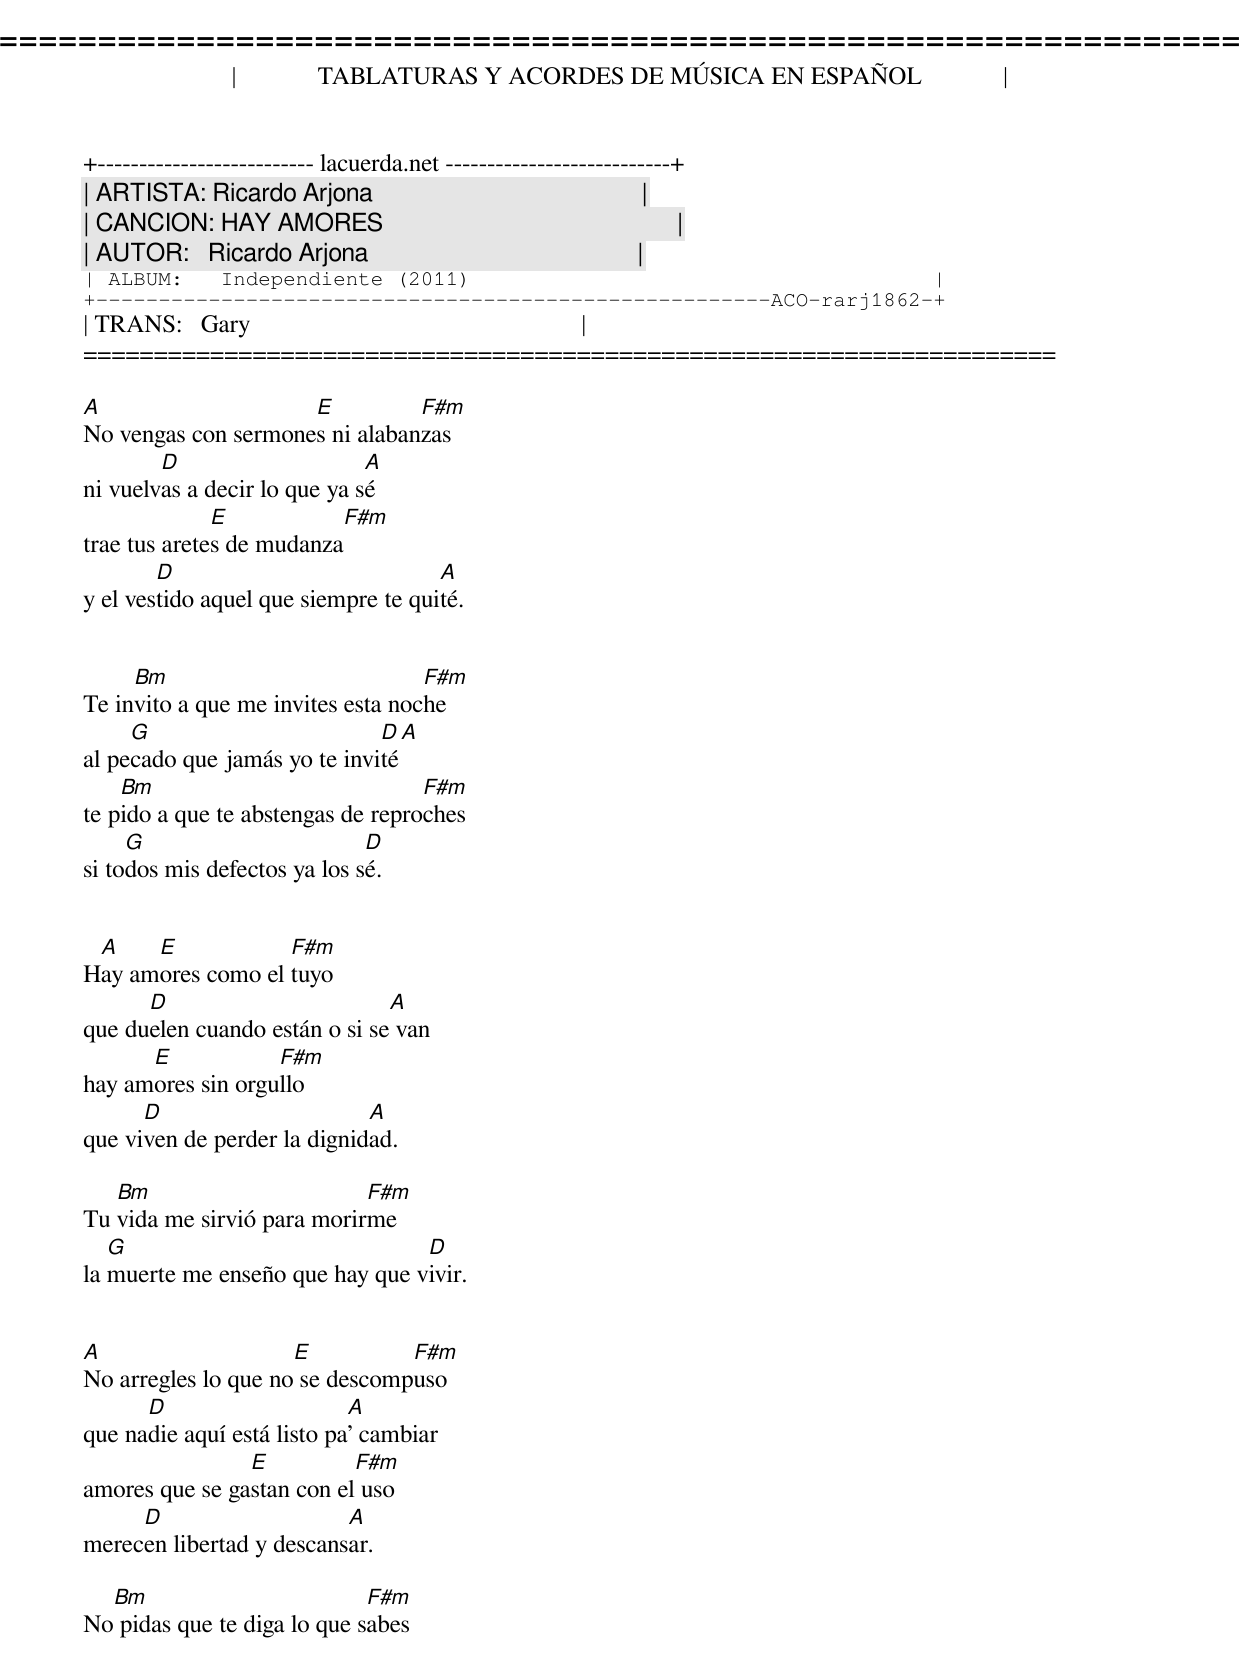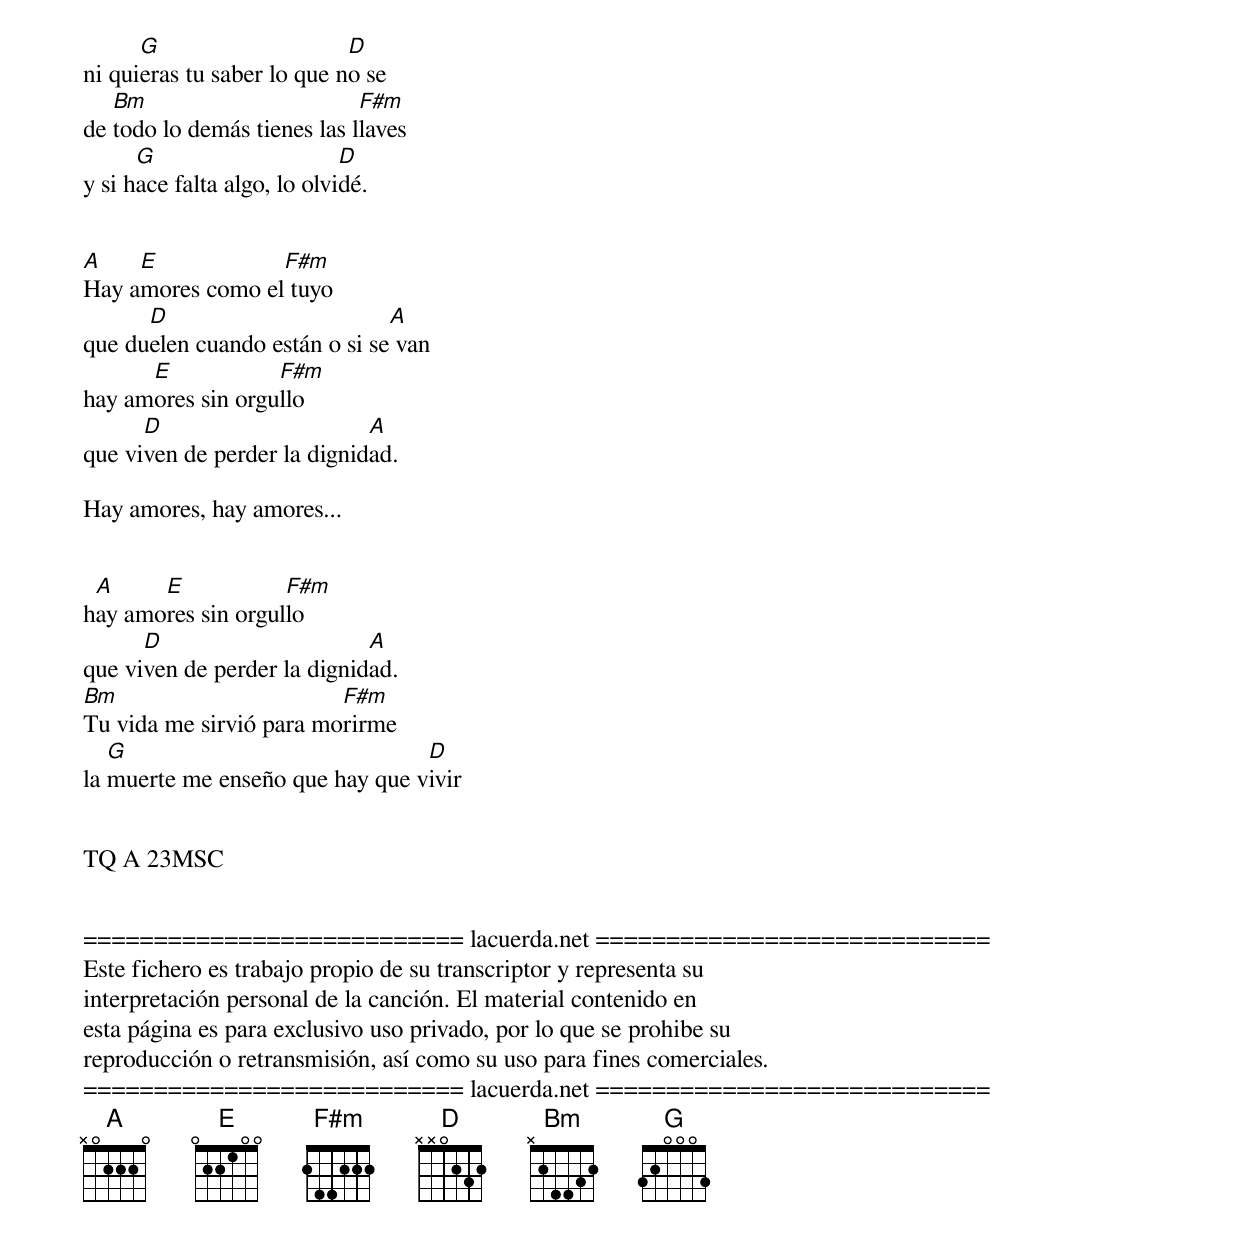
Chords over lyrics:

=====================================================================
|             TABLATURAS Y ACORDES DE MÚSICA EN ESPAÑOL             |
+-------------------------- lacuerda.net ---------------------------+
| ARTISTA: Ricardo Arjona                                           |
| CANCION: HAY AMORES                                               |
| AUTOR:   Ricardo Arjona                                           |
| ALBUM:   Independiente (2011)                                     |
+------------------------------------------------------ACO-rarj1862-+
| TRANS:   Gary                                                     |
=====================================================================

A                    E          F#m
No vengas con sermones ni alabanzas
        D                     A
ni vuelvas a decir lo que ya sé
              E           F#m
trae tus aretes de mudanza
        D                            A
y el vestido aquel que siempre te quité.


     Bm                            F#m
Te invito a que me invites esta noche
     G                        D  A
al pecado que jamás yo te invité
    Bm                             F#m
te pido a que te abstengas de reproches
     G                        D
si todos mis defectos ya los sé.


 A    E            F#m
Hay amores como el tuyo
      D                        A
que duelen cuando están o si se van
      E            F#m
hay amores sin orgullo
      D                      A
que viven de perder la dignidad.

   Bm                       F#m
Tu vida me sirvió para morirme
   G                             D
la muerte me enseño que hay que vivir.


A                    E          F#m
No arregles lo que no se descompuso
      D                     A
que nadie aquí está listo pa' cambiar
                E          F#m
amores que se gastan con el uso
     D                    A
merecen libertad y descansar.

  Bm                         F#m
No pidas que te diga lo que sabes
      G                     D
ni quieras tu saber lo que no se
   Bm                        F#m
de todo lo demás tienes las llaves
      G                      D
y si hace falta algo, lo olvidé.


A    E            F#m
Hay amores como el tuyo
      D                        A
que duelen cuando están o si se van
      E            F#m
hay amores sin orgullo
      D                      A
que viven de perder la dignidad.

Hay amores, hay amores...


 A     E            F#m
hay amores sin orgullo
      D                      A
que viven de perder la dignidad.
Bm                       F#m
Tu vida me sirvió para morirme
   G                             D
la muerte me enseño que hay que vivir


TQ A 23MSC


=========================== lacuerda.net ============================
Este fichero es trabajo propio de su transcriptor y representa su
interpretación personal de la canción. El material contenido en
esta página es para exclusivo uso privado, por lo que se prohibe su
reproducción o retransmisión, así como su uso para fines comerciales.
=========================== lacuerda.net ============================
